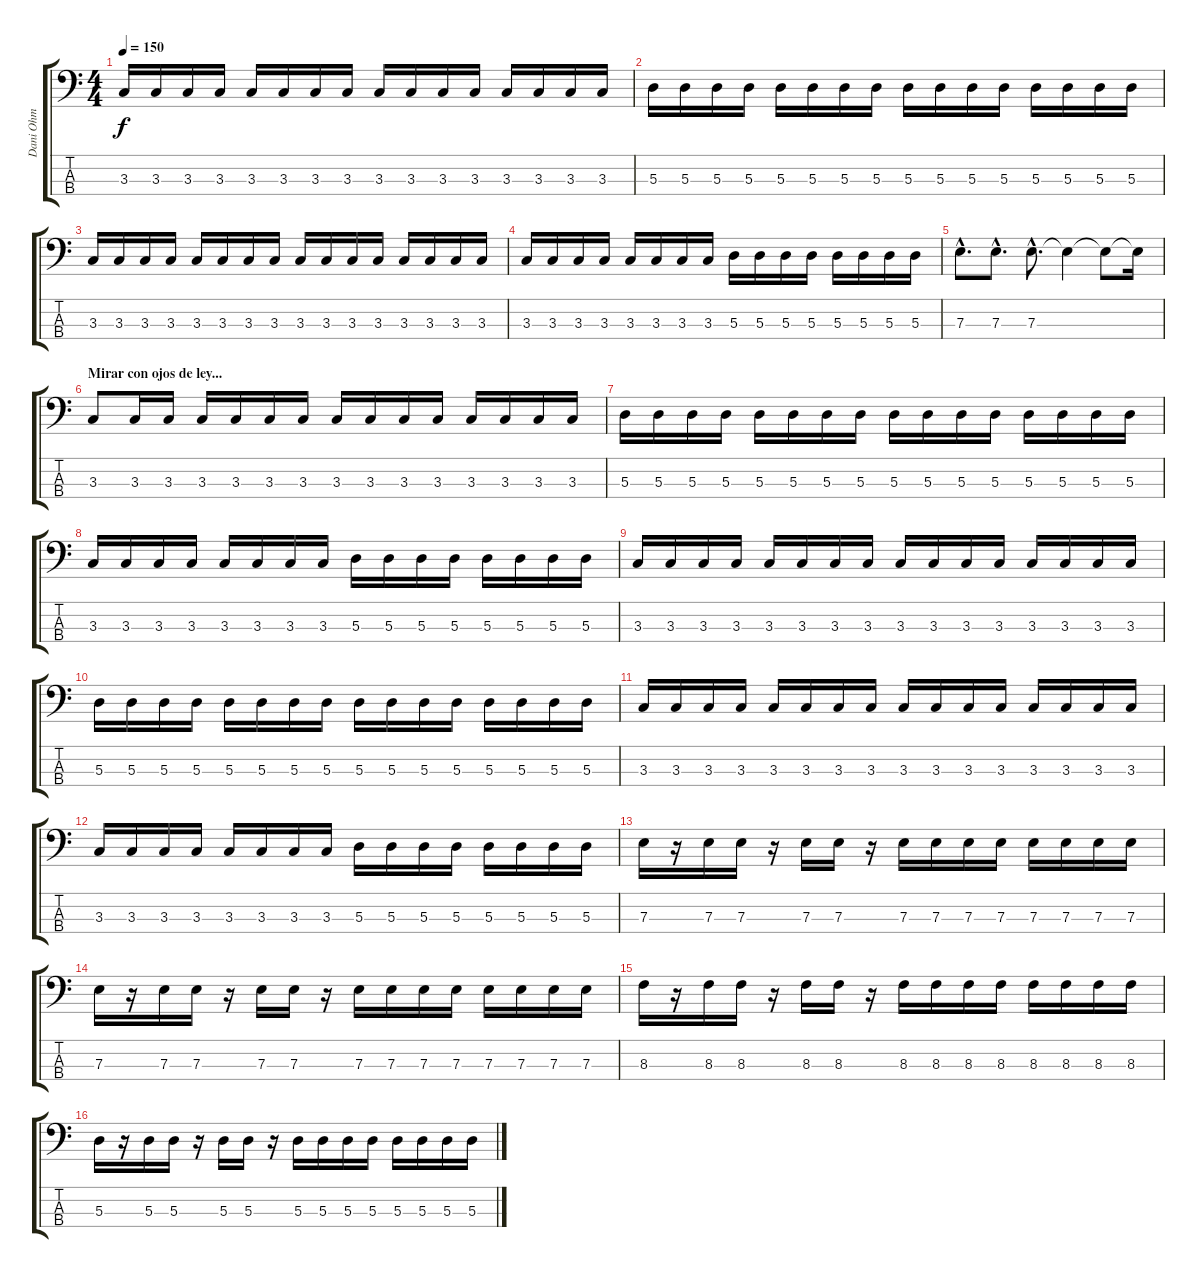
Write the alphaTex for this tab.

\track ("Dani Ohm" "Dani Ohm") {instrument electricbassfinger}
\staff {score tabs}
\tuning (G2 D2 A1 E1) {hide}
\ts (4 4)
\tempo 150
\clef f4
\ks c
3.3.16{dy f} 3.3.16 3.3.16 3.3.16 3.3.16 3.3.16 3.3.16 3.3.16 3.3.16 3.3.16 3.3.16 3.3.16 3.3.16 3.3.16 3.3.16 3.3.16 |
5.3.16 5.3.16 5.3.16 5.3.16 5.3.16 5.3.16 5.3.16 5.3.16 5.3.16 5.3.16 5.3.16 5.3.16 5.3.16 5.3.16 5.3.16 5.3.16 |
3.3.16 3.3.16 3.3.16 3.3.16 3.3.16 3.3.16 3.3.16 3.3.16 3.3.16 3.3.16 3.3.16 3.3.16 3.3.16 3.3.16 3.3.16 3.3.16 |
3.3.16 3.3.16 3.3.16 3.3.16 3.3.16 3.3.16 3.3.16 3.3.16 5.3.16 5.3.16 5.3.16 5.3.16 5.3.16 5.3.16 5.3.16 5.3.16 |
7.3{hac}.8{d} 7.3{hac}.8{d} 7.3{hac}.8{d} 7.3{t}.4 7.3{t}.8 7.3{t}.16 |
\section ("" "Mirar con ojos de ley...")
3.3.8 3.3.16 3.3.16 3.3.16 3.3.16 3.3.16 3.3.16 3.3.16 3.3.16 3.3.16 3.3.16 3.3.16 3.3.16 3.3.16 3.3.16 |
5.3.16 5.3.16 5.3.16 5.3.16 5.3.16 5.3.16 5.3.16 5.3.16 5.3.16 5.3.16 5.3.16 5.3.16 5.3.16 5.3.16 5.3.16 5.3.16 |
3.3.16 3.3.16 3.3.16 3.3.16 3.3.16 3.3.16 3.3.16 3.3.16 5.3.16 5.3.16 5.3.16 5.3.16 5.3.16 5.3.16 5.3.16 5.3.16 |
3.3.16 3.3.16 3.3.16 3.3.16 3.3.16 3.3.16 3.3.16 3.3.16 3.3.16 3.3.16 3.3.16 3.3.16 3.3.16 3.3.16 3.3.16 3.3.16 |
5.3.16 5.3.16 5.3.16 5.3.16 5.3.16 5.3.16 5.3.16 5.3.16 5.3.16 5.3.16 5.3.16 5.3.16 5.3.16 5.3.16 5.3.16 5.3.16 |
3.3.16 3.3.16 3.3.16 3.3.16 3.3.16 3.3.16 3.3.16 3.3.16 3.3.16 3.3.16 3.3.16 3.3.16 3.3.16 3.3.16 3.3.16 3.3.16 |
3.3.16 3.3.16 3.3.16 3.3.16 3.3.16 3.3.16 3.3.16 3.3.16 5.3.16 5.3.16 5.3.16 5.3.16 5.3.16 5.3.16 5.3.16 5.3.16 |
7.3.16 r.16 7.3.16 7.3.16 r.16 7.3.16 7.3.16 r.16 7.3.16 7.3.16 7.3.16 7.3.16 7.3.16 7.3.16 7.3.16 7.3.16 |
7.3.16 r.16 7.3.16 7.3.16 r.16 7.3.16 7.3.16 r.16 7.3.16 7.3.16 7.3.16 7.3.16 7.3.16 7.3.16 7.3.16 7.3.16 |
8.3.16 r.16 8.3.16 8.3.16 r.16 8.3.16 8.3.16 r.16 8.3.16 8.3.16 8.3.16 8.3.16 8.3.16 8.3.16 8.3.16 8.3.16 |
5.3.16 r.16 5.3.16 5.3.16 r.16 5.3.16 5.3.16 r.16 5.3.16 5.3.16 5.3.16 5.3.16 5.3.16 5.3.16 5.3.16 5.3.16
